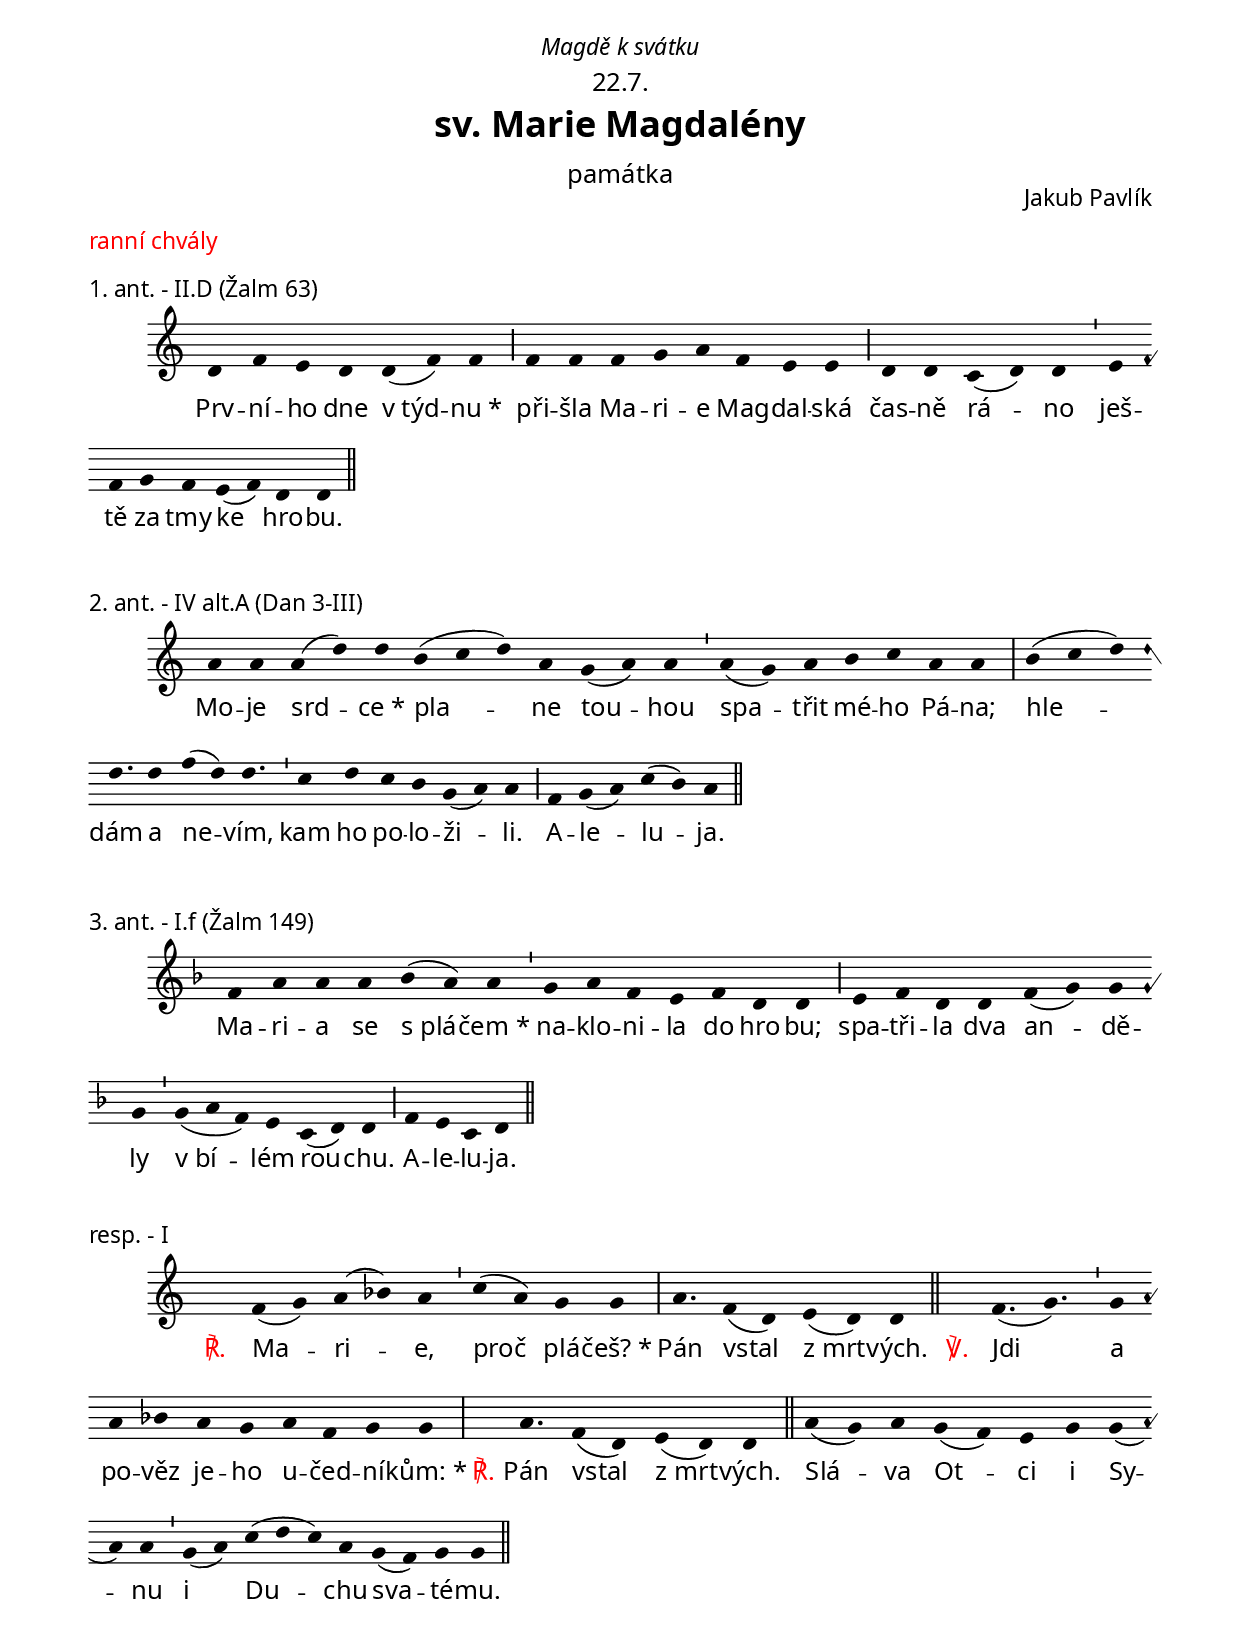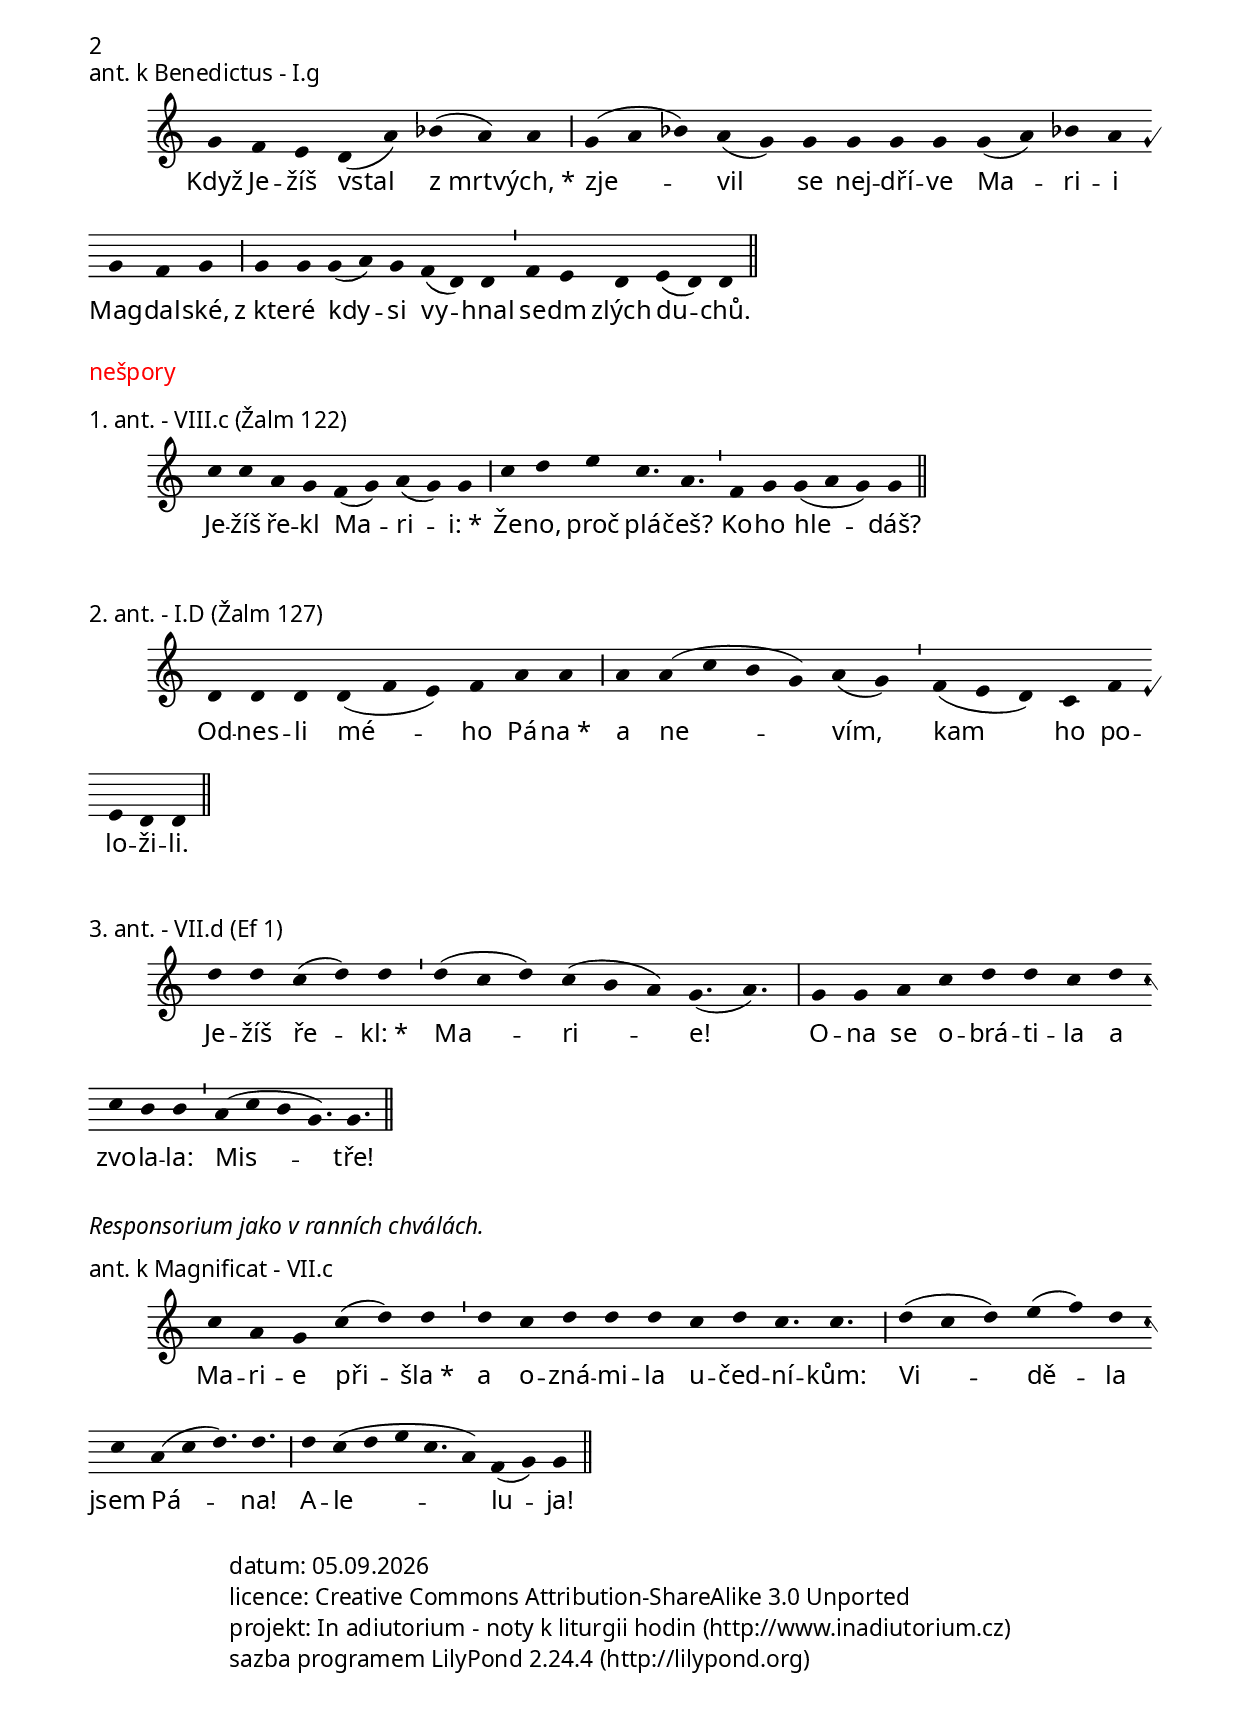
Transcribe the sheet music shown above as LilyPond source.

\version "2.15.37"

\include "../spolecne.ly"
\include "../dilyresponsorii.ly"

\header {
  title = \markup\titleSvatek
            "sv. Marie Magdalény"
            památka
            22.7.
  composer = "Jakub Pavlík"
  dedication = \markup\italic "Magdě k svátku"
}

\markup {\nadpisHodinka {"ranní chvály"}}

\score {
  \relative c' {
    \choralniRezim
    d4 f e d d( f) f \barMaior
    f f f g a f e e \barMaior
    d4 d c( d) d \barMin e f g f e( f) d d \barFinalis
  }
  \addlyrics {
    Prv -- ní -- ho dne v_týd -- nu_* 
    při -- šla Ma -- ri -- e Mag -- dal -- ská 
    čas -- ně rá -- no ješ -- tě za tmy ke hro -- bu.
  }
  \header {
    quid = "1. ant."
    modus = "II"
    differentia = "D"
    psalmus = "Žalm 63"
    id = "rch-a1"
    piece = \markup\sestavTitulek
  }
}

\score {
  \relative c'' {
    \choralniRezim
    a4 a a( d) d b( c d) a g( a) a \barMin
    a( g) a b c a a \barMax
    b4( c d) d4. d4 f( d) d4. \barMin c4 d c b g( a) a \barMaior
    f g( a) c( b) a \barFinalis
  }
  \addlyrics {
    Mo -- je srd -- ce_* pla -- ne tou -- hou 
    spa -- třit mé -- ho Pá -- na;
    hle -- dám a ne -- vím, kam ho po -- lo -- ži -- li.
    A -- le -- lu -- ja.
  }
  \header {
    quid = "2. ant."
    modus = "IV alt"
    differentia = "A" 
    psalmus = "Dan 3-III"
    id = "rch-a2"
    piece = \markup\sestavTitulek
  }
}

\score {
  \relative c' {
    \choralniRezim
    \key f\major
    f4 a a a bes( a) a \barMin
    g a f e f d d \barMaior
    e f d d f( g) g g \barMin
    g( a f) e c( d) d \barMaior
    f e c d \barFinalis
  }
  \addlyrics {
    Ma -- ri -- a se s_plá -- čem_* 
    na -- klo -- ni -- la do hro -- bu;
    spa -- tři -- la dva an -- dě -- ly 
    v_bí -- lém rou -- chu.
    A -- le -- lu -- ja.
  }
  \header {
    quid = "3. ant."
    modus = "I"
    differentia = "f" 
    psalmus = "Žalm 149"
    id = "rch-a3"
    piece = \markup\sestavTitulek
  }
}

\score {
  \relative c' {
    \choralniRezim
    
    % R
    \neviditelna c
    f4( g) a( bes) a \barMin c( a) g g \barMax
    a4. f4( d) e( d) d \barFinalis
    
    % V
    \neviditelna g
    f4.( g) \barMin g4 a bes a g a f g g \barMax  
    
    % R
    \neviditelna g
    a4. f4( d) e( d) d \barFinalis
    
    % Slava
    a'4( g) a g( f) e g g( a) a \barMin g( a) c( d c) a g( f) g g \barFinalis
  }
  \addlyrics {
    \Response Ma -- ri -- e, proč plá -- češ?_* Pán vstal z_mrt -- vých.
    \Verse Jdi a po -- věz je -- ho u -- čed -- ní -- kům:_*
    \Response Pán vstal z_mrt -- vých.
    \textRespDoxologie
  }
  \header {
    quid = "resp."
    modus = "I"
    id = "rch-resp"
    piece = \markup\sestavTitulekResp
  }
}

\pageBreak

\score {
  \relative c'' {
    \choralniRezim
    g4 f e d( a') bes( a) a \barMaior
    g( a bes) a( g) g g g g g( a) bes a g f g \barMaior
    g g g( a) g f( d) d \barMin f e d e( d) d \barFinalis
  }
  \addlyrics {
    Když Je -- žíš vstal z_mrt -- vých,_* 
    zje -- vil se nej -- dří -- ve
    Ma -- ri -- i Mag -- dal -- ské, 
    z_kte -- ré kdy -- si vy -- hnal
    se -- dm zlých du -- chů.
  }
  \header {
    quid = "ant. k Benedictus"
    modus = "I"
    differentia = "g" 
    psalmus = "Benedictus"
    id = "rch-aben"
    piece = \markup\sestavTitulekBezZalmu
  }
}

\markup {\nadpisHodinka {"nešpory"}}

\score {
  \relative c'' {
    \choralniRezim
    c4 c a g f( g) a( g) g \barMaior
    c4 d e c4. a \barMin f4 g g( a g) g \barFinalis
  }
  \addlyrics {
    Je -- žíš ře -- kl Ma -- ri -- i:_* Že -- no, proč plá -- češ?
    Ko -- ho hle -- dáš?
  }
  \header {
    quid = "1. ant."
    modus = "VIII"
    differentia = "c" 
    psalmus = "Žalm 122"
    id = "ne-a1"
    piece = \markup\sestavTitulek
  }
}

\score {
  \relative c' {
    \choralniRezim
    d4 d d d( f e) f a a \barMaior
    a a( c b g) a( g) \barMin 
    f( e d) c f e d d \barFinalis
  }
  \addlyrics {
    Od -- nes -- li mé -- ho Pá -- na_* 
    a ne -- vím, 
    kam ho po -- lo -- ži -- li.
  }
  \header {
    quid = "2. ant."
    modus = "I"
    differentia = "D" 
    psalmus = "Žalm 127"
    id = "ne-a2"
    piece = \markup\sestavTitulek
  }
}

\score {
  \relative c'' {
    \choralniRezim
    d4 d c( d) d \barMin
    d( c d) c( b a) g4.( a) \barMax
    g4 g a c d d c d c b b \barMin
    a4( c b g4.) g \barFinalis
  }
  \addlyrics {
    Je -- žíš ře -- kl:_* 
    Ma -- ri -- e!
    O -- na se o -- brá -- ti -- la a zvo -- la -- la: Mis -- tře!
  }
  \header {
    quid = "3. ant."
    modus = "VII"
    differentia = "d" 
    psalmus = "Ef 1"
    id = "ne-a3"
    piece = \markup\sestavTitulek
  }
}

\markup\italic { Responsorium jako v ranních chválách. }

\score {
  \relative c'' {
    \choralniRezim
    c4 a g c( d) d \barMin
    d c d d d c d c4. c \barMaior
    d4( c d) e( f) d c a( c d4.) d \barMaior
    d4 c( d e c4. a4) f( g) g \barFinalis
  }
  \addlyrics {
    Ma -- ri -- e při -- šla_* 
    a o -- zná -- mi -- la u -- čed -- ní -- kům:
    Vi -- dě -- la jsem Pá -- na! A -- le -- lu -- ja!
  }
  \header {
    quid = "ant. k Magnificat"
    modus = "VII"
    differentia = "c" 
    psalmus = "Magnificat"
    id = "ne-amag"
    piece = \markup\sestavTitulekBezZalmu
  }
}